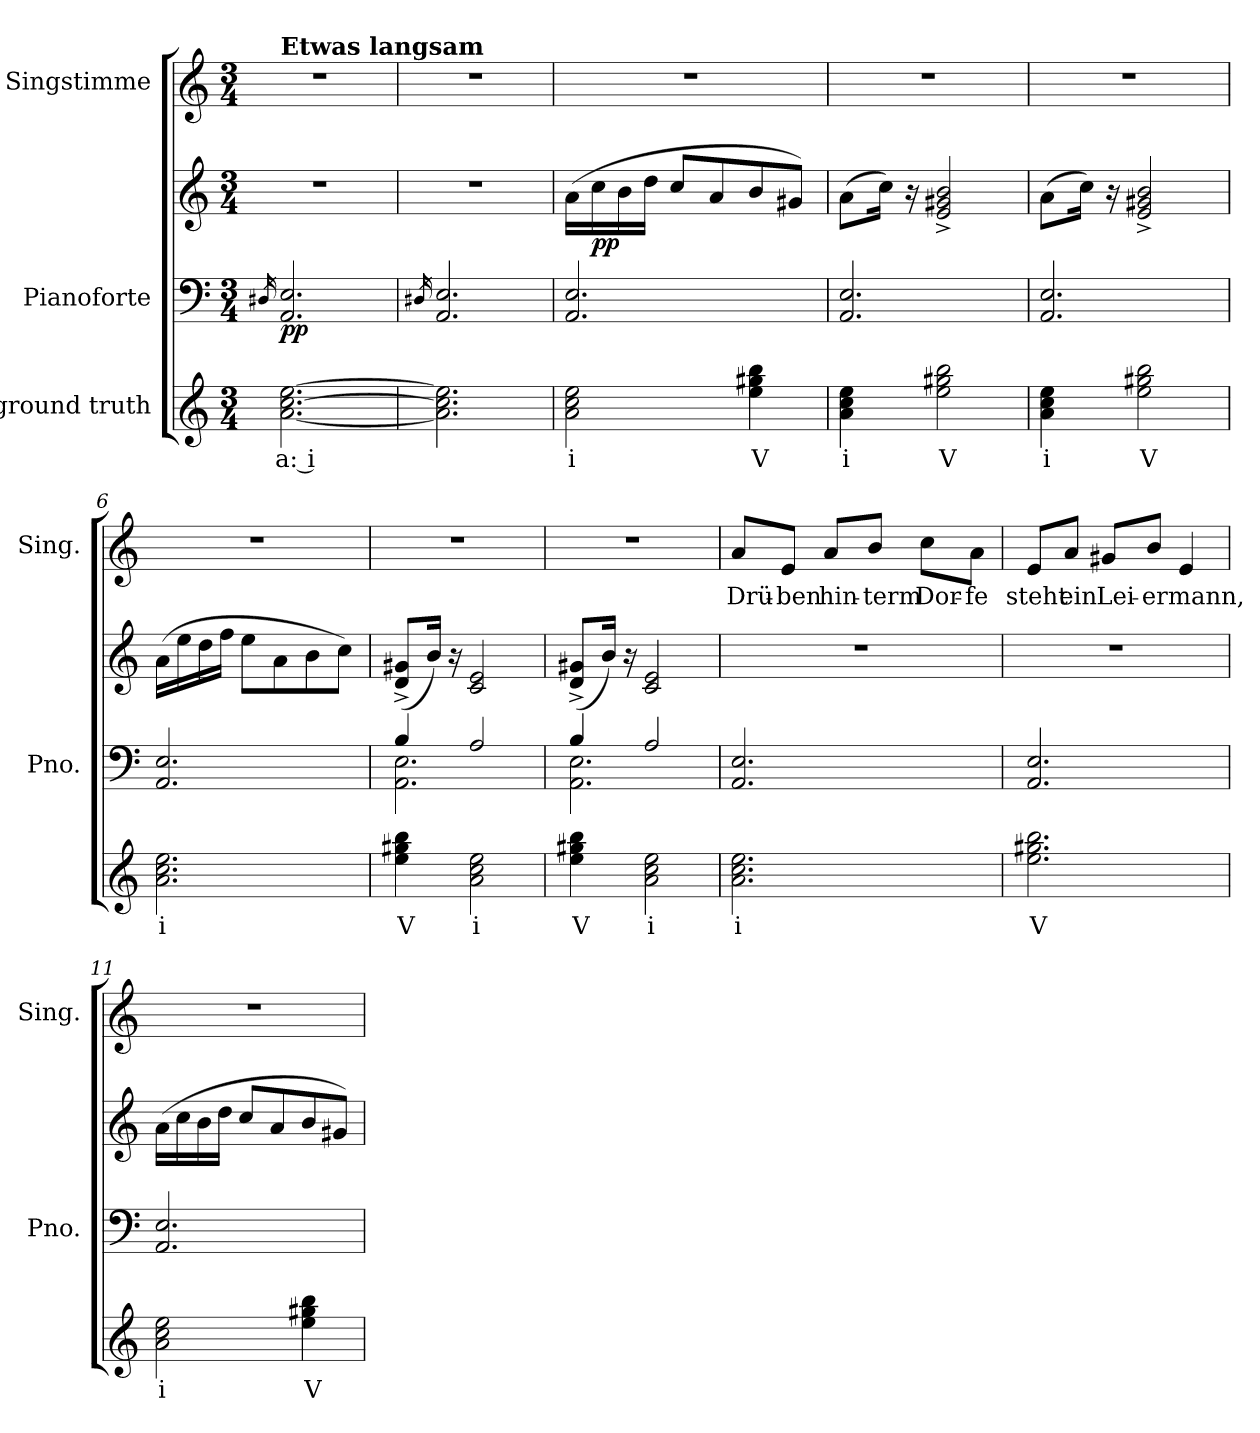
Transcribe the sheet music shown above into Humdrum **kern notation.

**kern	**text	**kern	**kern	**dynam	**kern	**text
*part3	*part3	*part2	*part2	*part2	*part1	*part1
*staff4	*staff4	*staff3	*staff2	*staff2/3	*staff1	*staff1
*I"ground truth	*	*I"Pianoforte	*	*	*I"Singstimme	*
*	*	*I'Pno.	*	*	*I'Sing.	*
*	*	*clefF4	*clefG2	*	*clefG2	*
*k[]	*	*k[]	*k[]	*	*k[]	*
*M3/4	*	*M3/4	*M3/4	*	*M3/4	*
*MM50	*	*MM50	*MM50	*	*MM50	*
=1	=1	=1	=1	=1	=1	=1
.	.	16qD#X/	.	.	.	.
!	!	!	!	!	!LO:TX:B:t=Etwas langsam	!
!	!	!	!	!LO:DY:b=2	!	!
[2.a [2.cc [2.ee	a: i	2.AA/ 2.E/	2.r	pp	2.r	.
=2	=2	=2	=2	=2	=2	=2
.	.	16qD#X/	.	.	.	.
2.a] 2.cc] 2.ee]	.	2.AA/ 2.E/	2.r	.	2.r	.
=3	=3	=3	=3	=3	=3	=3
2a 2cc 2ee	i	2.AA/ 2.E/	(>16a\LL	.	2.r	.
!	!	!	!	!LO:DY:b	!	!
.	.	.	16cc\	pp	.	.
.	.	.	16b\	.	.	.
.	.	.	16dd\JJ	.	.	.
.	.	.	8cc/L	.	.	.
.	.	.	8a/	.	.	.
4ee 4gg#X 4bb	V	.	8b/	.	.	.
.	.	.	8g#X/J)	.	.	.
=4	=4	=4	=4	=4	=4	=4
4a 4cc 4ee	i	2.AA/ 2.E/	(>8a\L	.	2.r	.
.	.	.	16cc\Jk)	.	.	.
.	.	.	16r	.	.	.
2ee 2gg#X 2bb	V	.	2e/^ 2g#X/^ 2b/^	.	.	.
=5	=5	=5	=5	=5	=5	=5
4a 4cc 4ee	i	2.AA/ 2.E/	(>8a\L	.	2.r	.
.	.	.	16cc\Jk)	.	.	.
.	.	.	16r	.	.	.
2ee 2gg#X 2bb	V	.	2e/^ 2g#X/^ 2b/^	.	.	.
=6	=6	=6	=6	=6	=6	=6
2.a 2.cc 2.ee	i	2.AA/ 2.E/	(>16a\LL	.	2.r	.
.	.	.	16ee\	.	.	.
.	.	.	16dd\	.	.	.
.	.	.	16ff\JJ	.	.	.
.	.	.	8ee\L	.	.	.
.	.	.	8a\	.	.	.
.	.	.	8b\	.	.	.
.	.	.	8cc\J)	.	.	.
=7	=7	=7	=7	=7	=7	=7
*	*	*^	*	*	*	*
4ee 4gg#X 4bb	V	2.AA\ 2.E\	4B/	(<8d/^ 8g#X/^L	.	2.r	.
.	.	.	.	16b/Jk)	.	.	.
.	.	.	.	16r	.	.	.
2a 2cc 2ee	i	.	2A/	2c/ 2e/	.	.	.
=8	=8	=8	=8	=8	=8	=8	=8
4ee 4gg#X 4bb	V	2.AA\ 2.E\	4B/	(<8d/^ 8g#X/^L	.	2.r	.
.	.	.	.	16b/Jk)	.	.	.
.	.	.	.	16r	.	.	.
2a 2cc 2ee	i	.	2A/	2c/ 2e/	.	.	.
*	*	*v	*v	*	*	*	*
!!LO:LB:g=z
=9	=9	=9	=9	=9	=9	=9
*	*	*	*	*	*MM46	*
*	*	*^	*	*	*	*
!	!	!	!	!	!	!	!LO:LY:b
*	*	*v	*v	*	*	*	*
2.a 2.cc 2.ee	i	2.AA/ 2.E/	2.r	.	8a/L	Drü-
!	!	!	!	!	!	!LO:LY:b
.	.	.	.	.	8e/J	-ben
!	!	!	!	!	!	!LO:LY:b
.	.	.	.	.	8a/L	hin-
!	!	!	!	!	!	!LO:LY:b
.	.	.	.	.	8b/J	-term
!	!	!	!	!	!	!LO:LY:b
.	.	.	.	.	8cc\L	Dor-
!	!	!	!	!	!	!LO:LY:b
.	.	.	.	.	8a\J	fe
=10	=10	=10	=10	=10	=10	=10
!	!	!	!	!	!	!LO:LY:b
2.ee 2.gg#X 2.bb	V	2.AA/ 2.E/	2.r	.	8e/L	steht
!	!	!	!	!	!	!LO:LY:b
.	.	.	.	.	8a/J	ein
!	!	!	!	!	!	!LO:LY:b
.	.	.	.	.	8g#X/L	Lei-
!	!	!	!	!	!	!LO:LY:b
.	.	.	.	.	8b/J	-er
!	!	!	!	!	!	!LO:LY:b
.	.	.	.	.	4e/	mann,
=11	=11	=11	=11	=11	=11	=11
*	*	*	*	*	*MM50	*
2a 2cc 2ee	i	2.AA/ 2.E/	(>16a\LL	.	2.r	.
.	.	.	16cc\	.	.	.
.	.	.	16b\	.	.	.
.	.	.	16dd\JJ	.	.	.
.	.	.	8cc/L	.	.	.
.	.	.	8a/	.	.	.
4ee 4gg#X 4bb	V	.	8b/	.	.	.
.	.	.	8g#X/J)	.	.	.
=	=	=	=	=	=	=
*-	*-	*-	*-	*-	*-	*-
